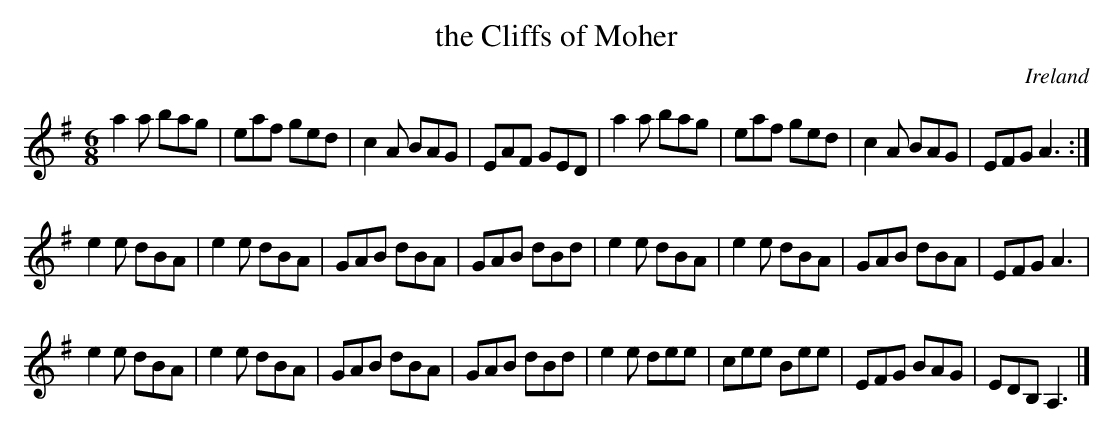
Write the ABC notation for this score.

X:1
T:the Cliffs of Moher
M:6/8
O:Ireland
K:A dorian
a2a bag | eaf ged | c2A BAG | EAF GED | \
a2a bag | eaf ged | c2A BAG | EFG A3 :|
e2e dBA | e2e dBA | GAB dBA | GAB dBd | \
e2e dBA | e2e dBA | GAB dBA | EFG A3  |
e2e dBA | e2e dBA | GAB dBA | GAB dBd | \
e2e  dee | cee  Bee | EFG BAG | EDB, A,3 |]
